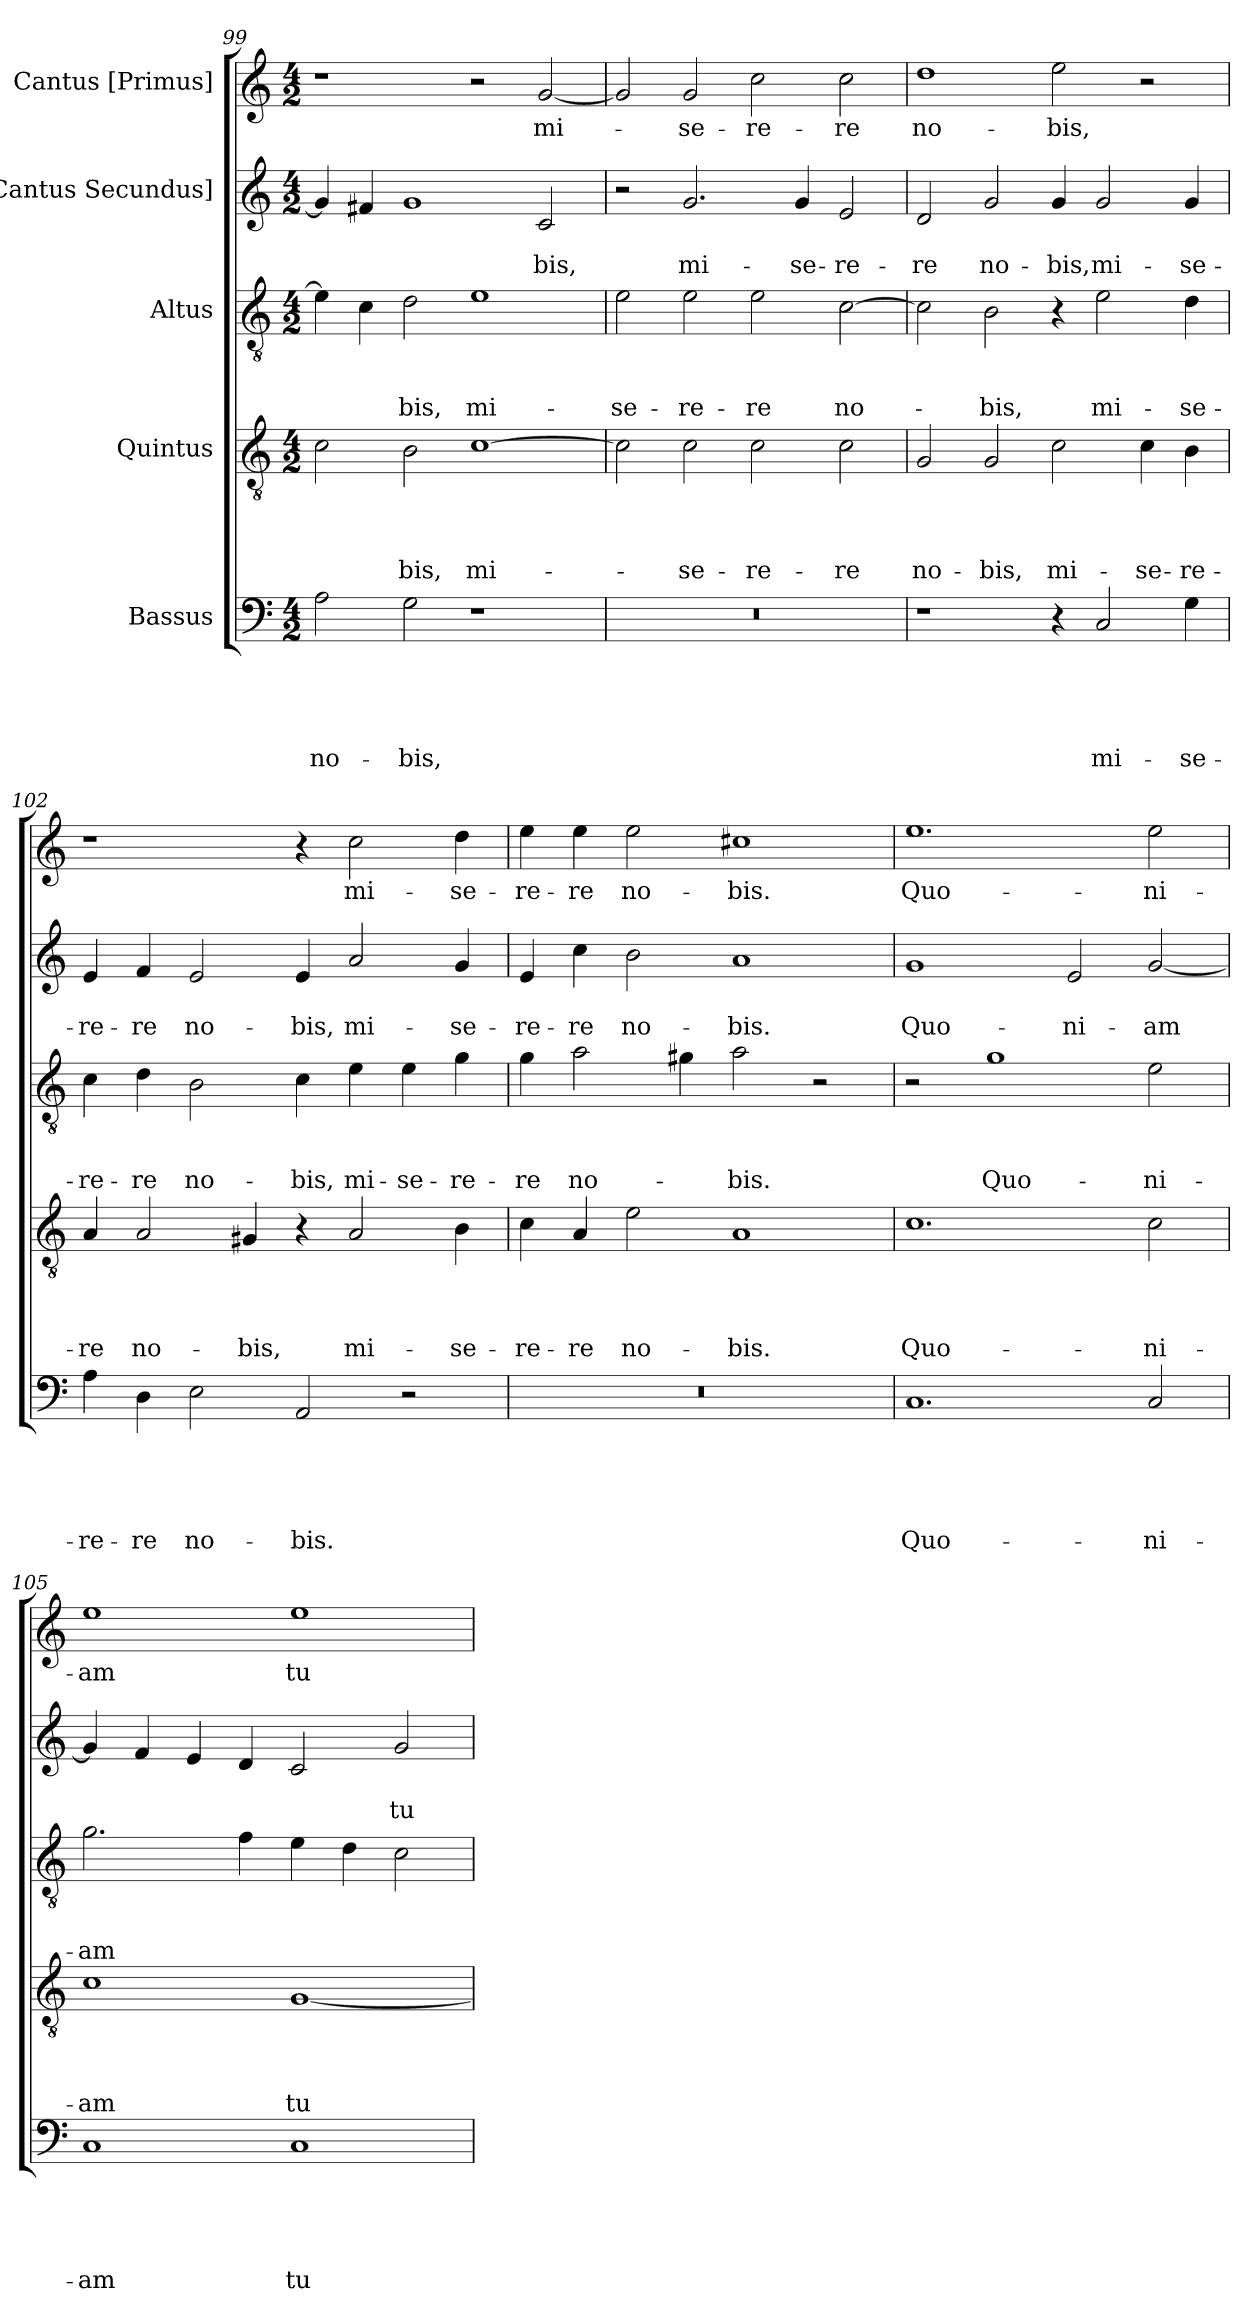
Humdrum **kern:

**kern	**text	**text	**text	**text	**text	**kern	**text	**text	**text	**text	**kern	**text	**text	**text	**kern	**text	**text	**kern	**text
*part5	*part5	*part5	*part5	*part5	*part5	*part4	*part4	*part4	*part4	*part4	*part3	*part3	*part3	*part3	*part2	*part2	*part2	*part1	*part1
*staff5	*staff5	*staff5	*staff5	*staff5	*staff5	*staff4	*staff4	*staff4	*staff4	*staff4	*staff3	*staff3	*staff3	*staff3	*staff2	*staff2	*staff2	*staff1	*staff1
*I"Bassus	*	*	*	*	*	*I"Quintus	*	*	*	*	*I"Altus	*	*	*	*I"[Cantus Secundus]	*	*	*I"Cantus [Primus]	*
*clefF4	*	*	*	*	*	*clefGv2	*	*	*	*	*clefGv2	*	*	*	*clefG2	*	*	*clefG2	*
*k[]	*	*	*	*	*	*k[]	*	*	*	*	*k[]	*	*	*	*k[]	*	*	*k[]	*
*M4/2	*	*	*	*	*	*M4/2	*	*	*	*	*M4/2	*	*	*	*M4/2	*	*	*M4/2	*
=99	=99	=99	=99	=99	=99	=99	=99	=99	=99	=99	=99	=99	=99	=99	=99	=99	=99	=99	=99
2A\	.	.	.	.	no-	2c\	.	.	.	.	4e\]	.	.	.	4g/]	.	.	1r	.
.	.	.	.	.	.	.	.	.	.	.	4c\	.	.	.	4f#X/	.	.	.	.
2G\	.	.	.	.	-bis,	2B\	.	.	.	-bis,	2d\	.	.	-bis,	1g/	.	.	.	.
1r	.	.	.	.	.	[1c\	.	.	.	mi-	1e\	.	.	mi-	.	.	.	2r	.
.	.	.	.	.	.	.	.	.	.	.	.	.	.	.	2c/	.	-bis,	[2g/	mi-
=100	=100	=100	=100	=100	=100	=100	=100	=100	=100	=100	=100	=100	=100	=100	=100	=100	=100	=100	=100
0r	.	.	.	.	.	2c\]	.	.	.	.	2e\	.	.	-se-	2r	.	.	2g/]	.
.	.	.	.	.	.	2c\	.	.	.	-se-	2e\	.	.	-re-	2.g/	.	mi-	2g/	-se-
.	.	.	.	.	.	2c\	.	.	.	-re-	2e\	.	.	-re	.	.	.	2cc\	-re-
.	.	.	.	.	.	.	.	.	.	.	.	.	.	.	4g/	.	-se-	.	.
.	.	.	.	.	.	2c\	.	.	.	-re	[2c\	.	.	no-	2e/	.	-re-	2cc\	-re
=101	=101	=101	=101	=101	=101	=101	=101	=101	=101	=101	=101	=101	=101	=101	=101	=101	=101	=101	=101
1r	.	.	.	.	.	2G/	.	.	.	no-	2c\]	.	.	.	2d/	.	-re	1dd\	no-
.	.	.	.	.	.	2G/	.	.	.	-bis,	2B\	.	.	-bis,	2g/	.	no-	.	.
4r	.	.	.	.	.	2c\	.	.	.	mi-	4r	.	.	.	4g/	.	-bis,	2ee\	-bis,
2C/	.	.	.	.	mi-	.	.	.	.	.	2e\	.	.	mi-	2g/	.	mi-	.	.
.	.	.	.	.	.	4c\	.	.	.	-se-	.	.	.	.	.	.	.	2r	.
4G\	.	.	.	.	-se-	4B\	.	.	.	-re-	4d\	.	.	-se-	4g/	.	-se-	.	.
=102	=102	=102	=102	=102	=102	=102	=102	=102	=102	=102	=102	=102	=102	=102	=102	=102	=102	=102	=102
4A\	.	.	.	.	-re-	4A/	.	.	.	-re	4c\	.	.	-re-	4e/	.	-re-	1r	.
4D\	.	.	.	.	-re	2A/	.	.	.	no-	4d\	.	.	-re	4f/	.	-re	.	.
2E\	.	.	.	.	no-	.	.	.	.	.	2B\	.	.	no-	2e/	.	no-	.	.
.	.	.	.	.	.	4G#X/	.	.	.	-bis,	.	.	.	.	.	.	.	.	.
2AA/	.	.	.	.	-bis.	4r	.	.	.	.	4c\	.	.	-bis,	4e/	.	-bis,	4r	.
.	.	.	.	.	.	2A/	.	.	.	mi-	4e\	.	.	mi-	2a/	.	mi-	2cc\	mi-
2r	.	.	.	.	.	.	.	.	.	.	4e\	.	.	-se-	.	.	.	.	.
.	.	.	.	.	.	4B\	.	.	.	-se-	4g\	.	.	-re-	4g/	.	-se-	4dd\	-se-
=103	=103	=103	=103	=103	=103	=103	=103	=103	=103	=103	=103	=103	=103	=103	=103	=103	=103	=103	=103
0r	.	.	.	.	.	4c\	.	.	.	-re-	4g\	.	.	-re	4e/	.	-re-	4ee\	-re-
.	.	.	.	.	.	4A/	.	.	.	-re	2a\	.	.	no-	4cc\	.	-re	4ee\	-re
.	.	.	.	.	.	2e\	.	.	.	no-	.	.	.	.	2b\	.	no-	2ee\	no-
.	.	.	.	.	.	.	.	.	.	.	4g#X\	.	.	.	.	.	.	.	.
.	.	.	.	.	.	1A/	.	.	.	-bis.	2a\	.	.	-bis.	1a/	.	-bis.	1cc#X\	-bis.
.	.	.	.	.	.	.	.	.	.	.	2r	.	.	.	.	.	.	.	.
=104	=104	=104	=104	=104	=104	=104	=104	=104	=104	=104	=104	=104	=104	=104	=104	=104	=104	=104	=104
1.C/	.	.	.	.	Quo-	1.c\	.	.	.	Quo-	2r	.	.	.	1g/	.	Quo-	1.ee\	Quo-
.	.	.	.	.	.	.	.	.	.	.	1g\	.	.	Quo-	.	.	.	.	.
.	.	.	.	.	.	.	.	.	.	.	.	.	.	.	2e/	.	-ni-	.	.
2C/	.	.	.	.	-ni-	2c\	.	.	.	-ni-	2e\	.	.	-ni-	[2g/	.	-am	2ee\	-ni-
=105	=105	=105	=105	=105	=105	=105	=105	=105	=105	=105	=105	=105	=105	=105	=105	=105	=105	=105	=105
1C/	.	.	.	.	-am	1c\	.	.	.	-am	2.g\	.	.	-am	4g/]	.	.	1ee\	-am
.	.	.	.	.	.	.	.	.	.	.	.	.	.	.	4f/	.	.	.	.
.	.	.	.	.	.	.	.	.	.	.	.	.	.	.	4e/	.	.	.	.
.	.	.	.	.	.	.	.	.	.	.	4f\	.	.	.	4d/	.	.	.	.
1C/	.	.	.	.	tu-	[1G/	.	.	.	tu-	4e\	.	.	.	2c/	.	.	1ee\	tu-
.	.	.	.	.	.	.	.	.	.	.	4d\	.	.	.	.	.	.	.	.
.	.	.	.	.	.	.	.	.	.	.	2c\	.	.	.	2g/	.	tu-	.	.
=	=	=	=	=	=	=	=	=	=	=	=	=	=	=	=	=	=	=	=
*-	*-	*-	*-	*-	*-	*-	*-	*-	*-	*-	*-	*-	*-	*-	*-	*-	*-	*-	*-
